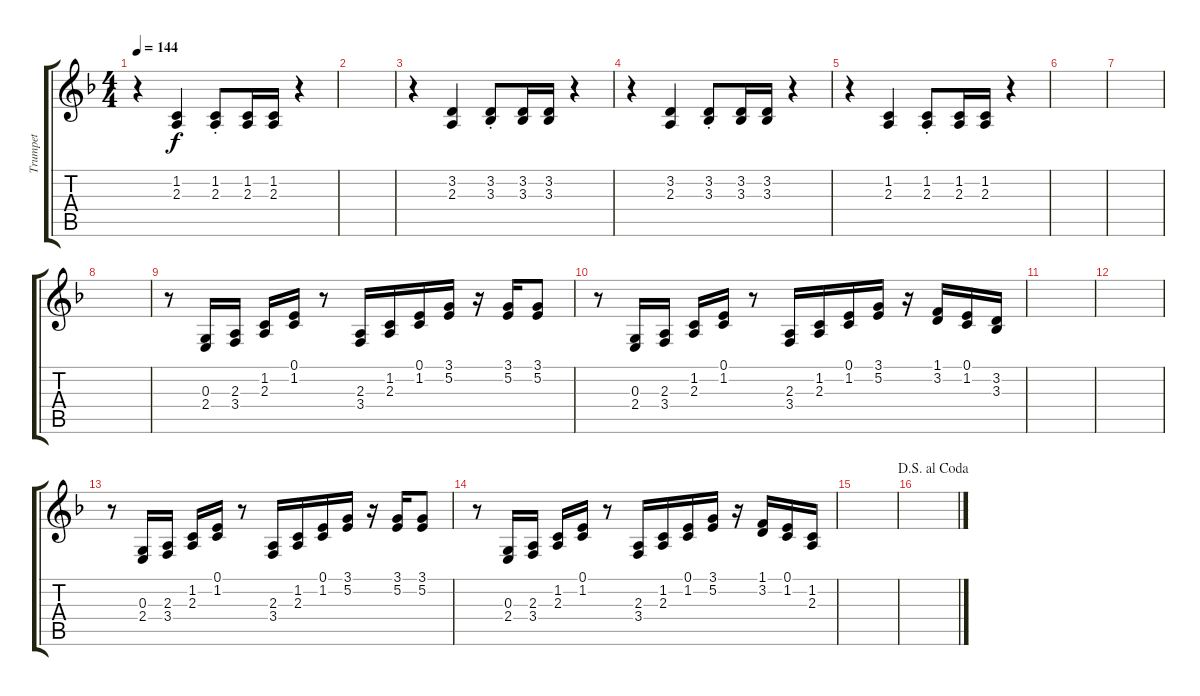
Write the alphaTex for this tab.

\track ("Trumpet" "Trumpet") {instrument trumpet}
\staff {score tabs}
\tuning (E4 B3 G3 D3 A2 E2) {hide}
\ts (4 4)
\tempo 144
\clef g2
\ks f
r.4{dy f} (1.2 2.3).4 (1.2{st} 2.3{st}).8 (1.2 2.3).16 (1.2 2.3).16 r.4 |
|
r.4 (3.2 2.3).4 (3.2{st} 3.3{st}).8 (3.2 3.3).16 (3.2 3.3).16 r.4 |
r.4 (3.2 2.3).4 (3.2{st} 3.3{st}).8 (3.2 3.3).16 (3.2 3.3).16 r.4 |
r.4 (1.2 2.3).4 (1.2{st} 2.3{st}).8 (1.2 2.3).16 (1.2 2.3).16 r.4 |
|
|
|
r.8 (0.3 2.4).16 (2.3 3.4).16 (1.2 2.3).16 (0.1 1.2).16 r.8 (2.3 3.4).16 (1.2 2.3).16 (0.1 1.2).16 (3.1 5.2).16 r.16 (3.1 5.2).16 (3.1 5.2).8 |
r.8 (0.3 2.4).16 (2.3 3.4).16 (1.2 2.3).16 (0.1 1.2).16 r.8 (2.3 3.4).16 (1.2 2.3).16 (0.1 1.2).16 (3.1 5.2).16 r.16 (1.1 3.2).16 (0.1 1.2).16 (3.2 3.3).16 |
|
|
r.8 (0.3 2.4).16 (2.3 3.4).16 (1.2 2.3).16 (0.1 1.2).16 r.8 (2.3 3.4).16 (1.2 2.3).16 (0.1 1.2).16 (3.1 5.2).16 r.16 (3.1 5.2).16 (3.1 5.2).8 |
r.8 (0.3 2.4).16 (2.3 3.4).16 (1.2 2.3).16 (0.1 1.2).16 r.8 (2.3 3.4).16 (1.2 2.3).16 (0.1 1.2).16 (3.1 5.2).16 r.16 (1.1 3.2).16 (0.1 1.2).16 (1.2 2.3).16 |
|
\jump dalsegnoalcoda
